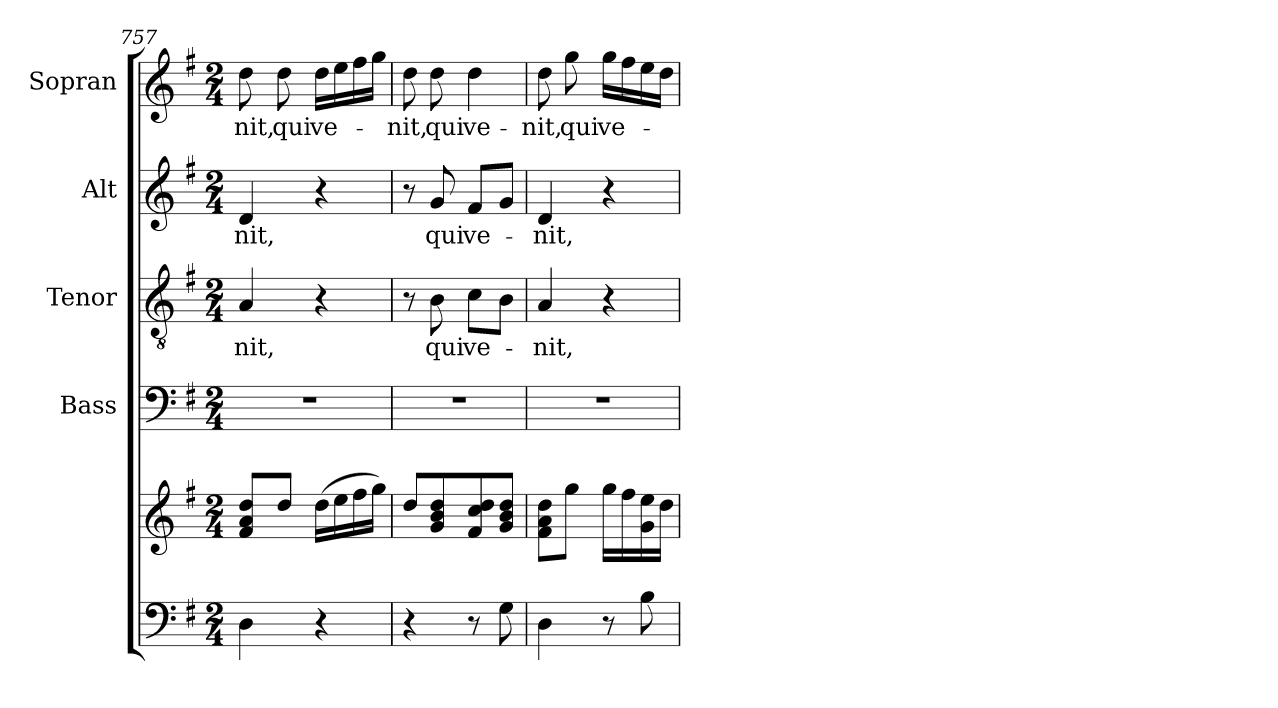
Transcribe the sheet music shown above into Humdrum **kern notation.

**kern	**kern	**kern	**kern	**text	**kern	**text	**kern	**text
*part5	*part5	*part4	*part3	*part3	*part2	*part2	*part1	*part1
*staff6	*staff5	*staff4	*staff3	*staff3	*staff2	*staff2	*staff1	*staff1
*	*	*I"Bass	*I"Tenor	*	*I"Alt	*	*I"Sopran	*
*	*	*I'B.	*I'T.	*	*I'A.	*	*I'S.	*
*clefF4	*clefG2	*clefF4	*clefGv2	*	*clefG2	*	*clefG2	*
*k[f#]	*k[f#]	*k[f#]	*k[f#]	*	*k[f#]	*	*k[f#]	*
*G:	*G:	*G:	*G:	*	*G:	*	*G:	*
*M2/4	*M2/4	*M2/4	*M2/4	*	*M2/4	*	*M2/4	*
=757	=757	=757	=757	=757	=757	=757	=757	=757
!	!	!	!	!LO:LY:b	!	!LO:LY:b	!	!LO:LY:b
4D\	8f#/ 8a/ 8dd/L	2r	4A/	-nit,	4d/	-nit,	8dd\	-nit,
!	!	!	!	!	!	!	!	!LO:LY:b
.	8dd/J	.	.	.	.	.	8dd\	qui
!	!	!	!	!	!	!	!	!LO:LY:b
4r	(>16dd\LL	.	4r	.	4r	.	16dd\LL	ve-
.	16ee\	.	.	.	.	.	16ee\	.
.	16ff#\	.	.	.	.	.	16ff#\	.
.	16gg\JJ)	.	.	.	.	.	16gg\JJ	.
=758	=758	=758	=758	=758	=758	=758	=758	=758
!	!	!	!	!	!	!	!	!LO:LY:b
4r	8dd/L	2r	8r	.	8r	.	8dd\	-nit,
!	!	!	!	!LO:LY:b	!	!LO:LY:b	!	!LO:LY:b
.	8g/ 8b/ 8dd/	.	8B\	qui	8g/	qui	8dd\	qui
!	!	!	!	!LO:LY:b	!	!LO:LY:b	!	!LO:LY:b
8r	8f#/ 8cc/ 8dd/	.	8c\L	ve-	8f#/L	ve-	4dd\	ve-
8G\	8g/ 8b/ 8dd/J	.	8B\J	.	8g/J	.	.	.
=759	=759	=759	=759	=759	=759	=759	=759	=759
!	!	!	!	!LO:LY:b	!	!LO:LY:b	!	!LO:LY:b
4D\	8f#\ 8a\ 8dd\L	2r	4A/	-nit,	4d/	-nit,	8dd\	-nit,
!	!	!	!	!	!	!	!	!LO:LY:b
.	8gg\J	.	.	.	.	.	8gg\	qui
!	!	!	!	!	!	!	!	!LO:LY:b
8r	16gg\LL	.	4r	.	4r	.	16gg\LL	ve-
.	16ff#\	.	.	.	.	.	16ff#\	.
8B\	16g\ 16ee\	.	.	.	.	.	16ee\	.
.	16dd\JJ	.	.	.	.	.	16dd\JJ	.
=	=	=	=	=	=	=	=	=
*-	*-	*-	*-	*-	*-	*-	*-	*-
